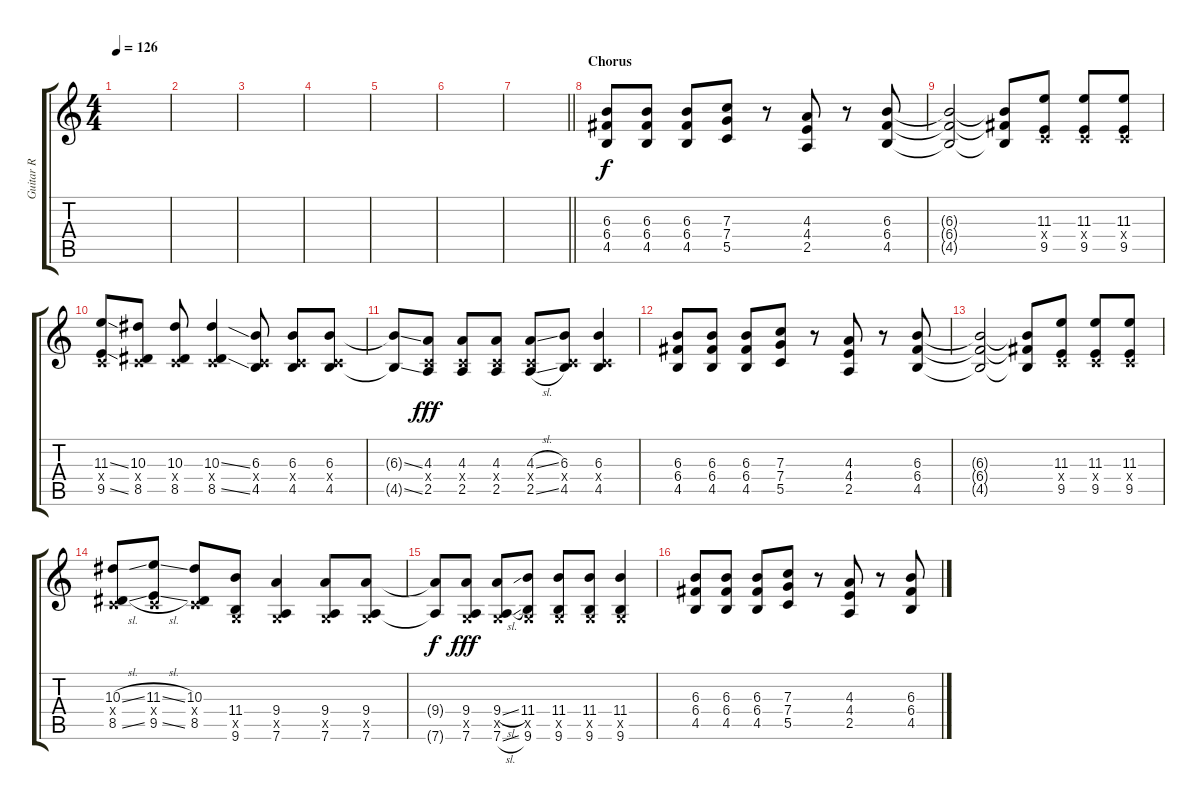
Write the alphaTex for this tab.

\track ("Guitar R" "Guitar R") {instrument distortionguitar}
\staff {score tabs}
\tuning (D4 A3 F3 C3 G2 D2) {hide}
\ts (4 4)
\tempo 126
\clef g2
\ks c
|
|
|
|
|
|
\barLineRight lightlight
|
\section ("" "Chorus")
(6.3 6.4 4.5).8 (6.3 6.4 4.5).8 (6.3 6.4 4.5).8 (7.3 7.4 5.5).8 r.8 (4.3 4.4 2.5).8 r.8 (6.3 6.4 4.5).8 |
(6.3{t} 6.4{t} 4.5{t}).2 (6.3{t} 6.4{t} 4.5{t}).8 (11.3 0.4{x} 9.5).8 (11.3 0.4{x} 9.5).8 (11.3 0.4{x} 9.5).8 |
(11.3{ss} 0.4{x} 9.5{ss}).8 (10.3 0.4{x} 8.5).8 (10.3 0.4{x} 8.5).8 (10.3{ss} 0.4{x} 8.5{ss}).4 (6.3 0.4{x} 4.5).8 (6.3 0.4{x} 4.5).8 (6.3 0.4{x} 4.5).8 |
(6.3{ss t} 4.5{ss t}).8{dy f} (4.3 0.4{x} 2.5).8{dy fff} (4.3 0.4{x} 2.5).8 (4.3 0.4{x} 2.5).8 (4.3{sl} 0.4{x} 2.5{sl}).8 (6.3 0.4{x} 4.5).8 (6.3 0.4{x} 4.5).4 |
(6.3 6.4 4.5).8 (6.3 6.4 4.5).8 (6.3 6.4 4.5).8 (7.3 7.4 5.5).8 r.8 (4.3 4.4 2.5).8 r.8 (6.3 6.4 4.5).8 |
(6.3{t} 6.4{t} 4.5{t}).2 (6.3{t} 6.4{t} 4.5{t}).8 (11.3 0.4{x} 9.5).8 (11.3 0.4{x} 9.5).8 (11.3 0.4{x} 9.5).8 |
(10.3{sl} 0.4{x} 8.5{sl}).8 (11.3{sl} 0.4{x} 9.5{sl}).8 (10.3 0.4{x} 8.5).8 (11.4 0.5{x} 9.6).8 (9.4 0.5{x} 7.6).4 (9.4 0.5{x} 7.6).8 (9.4 0.5{x} 7.6).8 |
(9.4{t} 7.6{t}).8{dy f} (9.4 0.5{x} 7.6).8{dy fff} (9.4{sl} 0.5{x} 7.6{sl}).8 (11.4 0.5{x} 9.6).8 (11.4 0.5{x} 9.6).8 (11.4 0.5{x} 9.6).8 (11.4 0.5{x} 9.6).4 |
(6.3 6.4 4.5).8 (6.3 6.4 4.5).8 (6.3 6.4 4.5).8 (7.3 7.4 5.5).8 r.8 (4.3 4.4 2.5).8 r.8 (6.3 6.4 4.5).8
